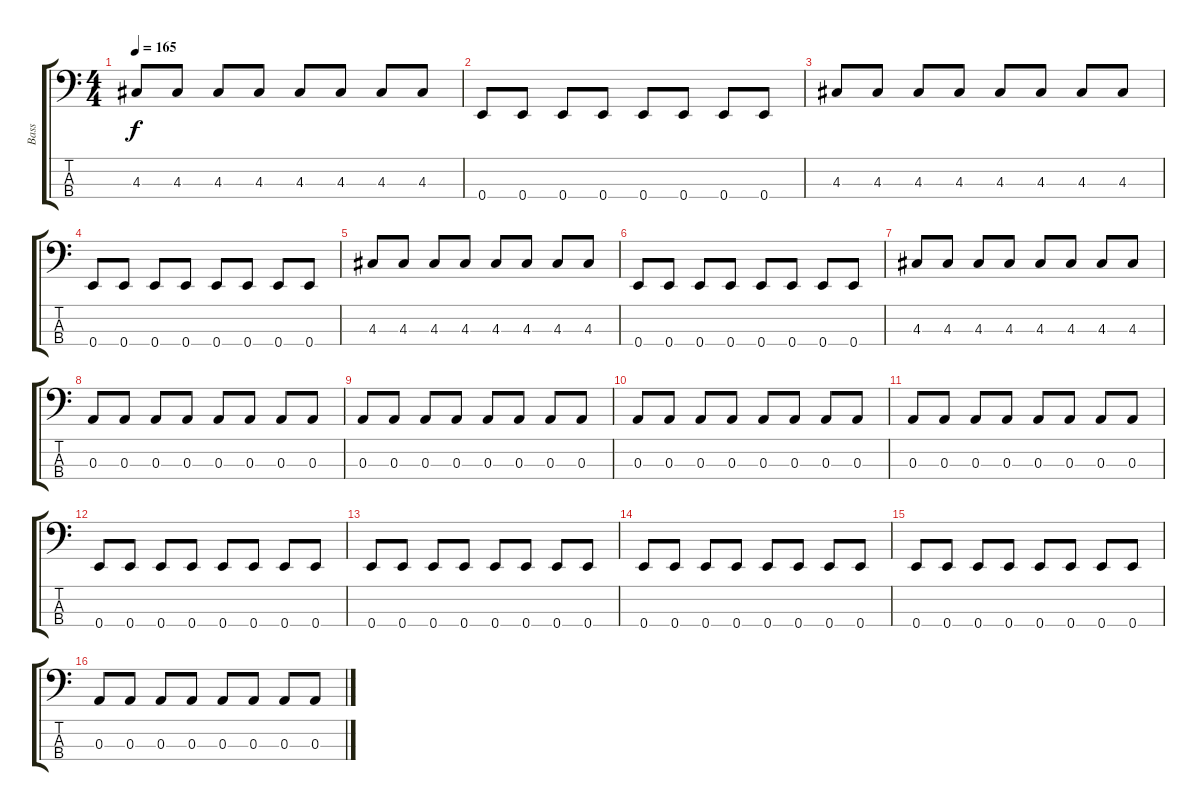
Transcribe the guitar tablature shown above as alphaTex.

\track ("Bass" "Bass") {instrument electricbassfinger}
\staff {score tabs}
\tuning (G2 D2 A1 E1) {hide}
\ts (4 4)
\tempo 165
\clef f4
\ks c
4.3.8{dy f} 4.3.8 4.3.8 4.3.8 4.3.8 4.3.8 4.3.8 4.3.8 |
0.4.8 0.4.8 0.4.8 0.4.8 0.4.8 0.4.8 0.4.8 0.4.8 |
4.3.8 4.3.8 4.3.8 4.3.8 4.3.8 4.3.8 4.3.8 4.3.8 |
0.4.8 0.4.8 0.4.8 0.4.8 0.4.8 0.4.8 0.4.8 0.4.8 |
4.3.8 4.3.8 4.3.8 4.3.8 4.3.8 4.3.8 4.3.8 4.3.8 |
0.4.8 0.4.8 0.4.8 0.4.8 0.4.8 0.4.8 0.4.8 0.4.8 |
4.3.8 4.3.8 4.3.8 4.3.8 4.3.8 4.3.8 4.3.8 4.3.8 |
0.3.8 0.3.8 0.3.8 0.3.8 0.3.8 0.3.8 0.3.8 0.3.8 |
0.3.8 0.3.8 0.3.8 0.3.8 0.3.8 0.3.8 0.3.8 0.3.8 |
0.3.8 0.3.8 0.3.8 0.3.8 0.3.8 0.3.8 0.3.8 0.3.8 |
0.3.8 0.3.8 0.3.8 0.3.8 0.3.8 0.3.8 0.3.8 0.3.8 |
0.4.8 0.4.8 0.4.8 0.4.8 0.4.8 0.4.8 0.4.8 0.4.8 |
0.4.8 0.4.8 0.4.8 0.4.8 0.4.8 0.4.8 0.4.8 0.4.8 |
0.4.8 0.4.8 0.4.8 0.4.8 0.4.8 0.4.8 0.4.8 0.4.8 |
0.4.8 0.4.8 0.4.8 0.4.8 0.4.8 0.4.8 0.4.8 0.4.8 |
0.3.8 0.3.8 0.3.8 0.3.8 0.3.8 0.3.8 0.3.8 0.3.8
